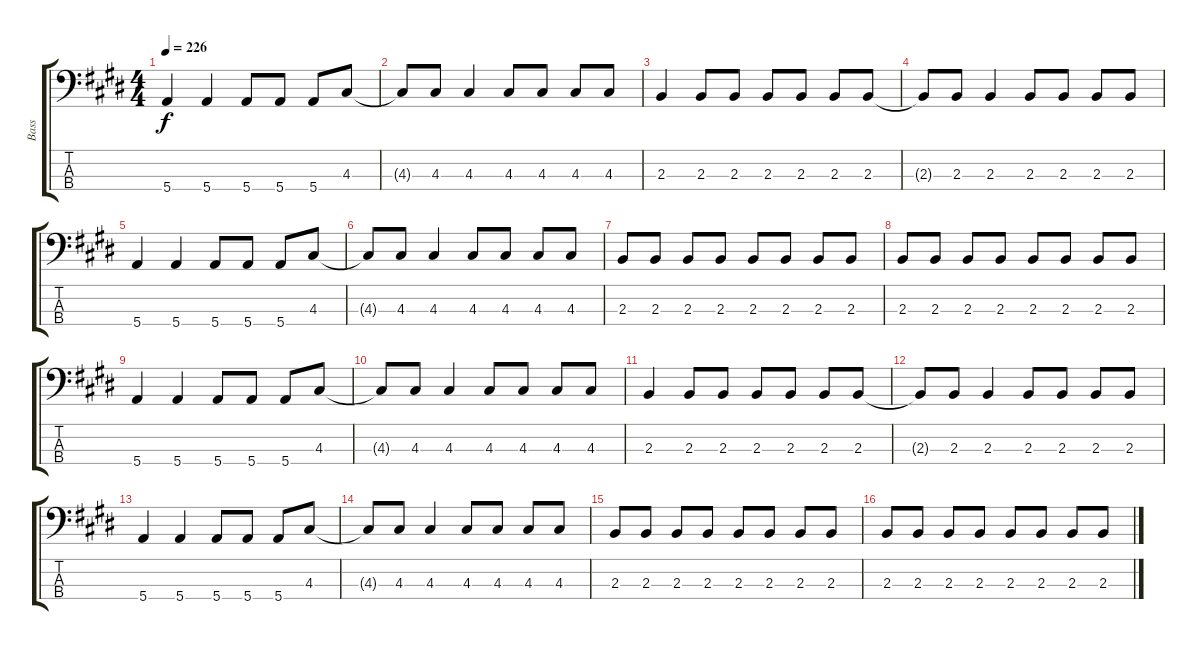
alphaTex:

\track ("Bass" "Bass") {instrument electricbassfinger}
\staff {score tabs}
\tuning (G2 D2 A1 E1) {hide}
\ts (4 4)
\tempo 226
\clef f4
\ks e
5.4.4{dy f} 5.4.4 5.4.8 5.4.8 5.4.8 4.3.8 |
4.3{t}.8 4.3.8 4.3.4 4.3.8 4.3.8 4.3.8 4.3.8 |
2.3.4 2.3.8 2.3.8 2.3.8 2.3.8 2.3.8 2.3.8 |
2.3{t}.8 2.3.8 2.3.4 2.3.8 2.3.8 2.3.8 2.3.8 |
5.4.4 5.4.4 5.4.8 5.4.8 5.4.8 4.3.8 |
4.3{t}.8 4.3.8 4.3.4 4.3.8 4.3.8 4.3.8 4.3.8 |
2.3.8 2.3.8 2.3.8 2.3.8 2.3.8 2.3.8 2.3.8 2.3.8 |
2.3.8 2.3.8 2.3.8 2.3.8 2.3.8 2.3.8 2.3.8 2.3.8 |
5.4.4 5.4.4 5.4.8 5.4.8 5.4.8 4.3.8 |
4.3{t}.8 4.3.8 4.3.4 4.3.8 4.3.8 4.3.8 4.3.8 |
2.3.4 2.3.8 2.3.8 2.3.8 2.3.8 2.3.8 2.3.8 |
2.3{t}.8 2.3.8 2.3.4 2.3.8 2.3.8 2.3.8 2.3.8 |
5.4.4 5.4.4 5.4.8 5.4.8 5.4.8 4.3.8 |
4.3{t}.8 4.3.8 4.3.4 4.3.8 4.3.8 4.3.8 4.3.8 |
2.3.8 2.3.8 2.3.8 2.3.8 2.3.8 2.3.8 2.3.8 2.3.8 |
2.3.8 2.3.8 2.3.8 2.3.8 2.3.8 2.3.8 2.3.8 2.3.8
